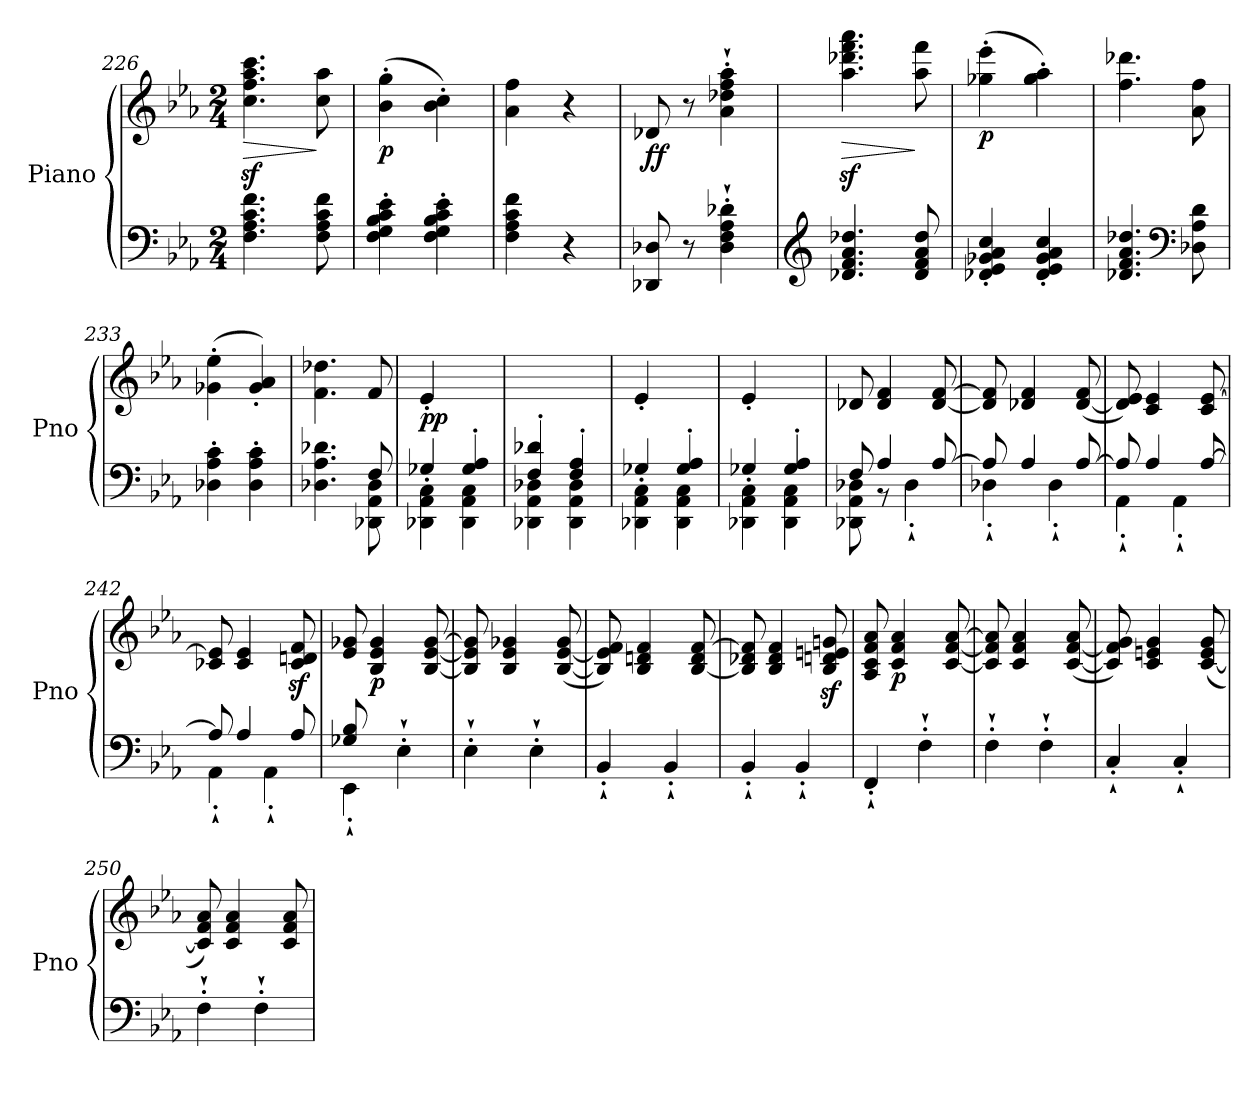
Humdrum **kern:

**kern	**kern	**dynam
*part1	*part1	*part1
*staff2	*staff1	*staff1/2
*I"Piano	*	*
*I'Pno	*	*
*clefF4	*clefG2	*
*k[b-e-a-]	*k[b-e-a-]	*
*M2/4	*M2/4	*
=226	=226	=226
!	!	!LO:HP:b
4.F\ 4.A-\ 4.c\ 4.f\	4.cc\z< 4.ff\z< 4.aa-\z< 4.ccc\z<	>
8F\ 8A-\ 8c\ 8f\	8cc\ 8aa-\	]
=227	=227	=227
!	!	!LO:DY:b
4F\' 4G\' 4B-\' 4c\' 4e-\'	(>4b-\' 4gg\'	p
4F\' 4G\' 4B-\' 4c\' 4e-\'	4b-\' 4cc\')	.
=228	=228	=228
4F\ 4A-\ 4c\ 4f\	4a-\ 4ff\	.
4r	4r	.
=229	=229	=229
!	!	!LO:DY:b
8DD-X/ 8D-X/	8d-X/	ff
8r	8r	.
4D-\'` 4F\'` 4A-\'` 4d-X\'`	4a-\'` 4dd-X\'` 4ff\'` 4aa-\'`	.
=230	=230	=230
*clefG2	*	*
!	!	!LO:HP:b
4.d-X/ 4.f/ 4.a-/ 4.dd-X/	4.aa-\z< 4.ddd-X\z< 4.fff\z< 4.aaa-\z<	>
8d-/ 8f/ 8a-/ 8dd-/	8aa-\ 8fff\	]
=231	=231	=231
!	!	!LO:DY:b
4d-X/' 4e-/' 4g-X/' 4a-/' 4cc/'	(>4gg-X\' 4eee-\'	p
4d-/' 4e-/' 4g-/' 4a-/' 4cc/'	4gg-\' 4aa-\')	.
!!LO:LB:g=z
=232	=232	=232
4.d-X/ 4.f/ 4.a-/ 4.dd-X/	4.ff\ 4.ddd-X\	.
*clefF4	*	*
8D-X\ 8A-\ 8d-\	8a-\ 8ff\	.
!!LO:PB:g=z
=233	=233	=233
!	!	!LO:DY:b
4D-X\' 4A-\' 4c\'	(>4g-X\' 4ee-\'	other-dynamics
4D-\' 4A-\' 4c\'	4g-/' 4a-/')	.
=234	=234	=234
*^	*^	*
4.ryy	4.D-X\ 4.A-\ 4.d-X\	4.f\ 4.dd-X\	4.ryy	.
8F/	8DD-X\ 8AA-\ 8D-\	8f/	8ryy	.
=235	=235	=235	=235	=235
*	*^	*	*	*
!	!	!	!	!	!LO:DY:b
4ryy	4G-X'/	4DD-X\ 4AA-\ 4C\	(>4e-'/	4ryy	pp
4G-/' 4A-/')	4ryy	4DD-\ 4AA-\ 4C\	4ryy	4ryy	.
*	*v	*v	*	*	*
*	*	*v	*v	*
=236	=236	=236	=236
4F/' 4d-X/'	4DD-X\ 4AA-\ 4D-X\	2ryy	.
4F/' 4A-/'	4DD-\ 4AA-\ 4D-\	.	.
=237	=237	=237	=237
*	*^	*^	*
4ryy	4G-X'/	4DD-X\ 4AA-\ 4C\	(>4e-'/	4ryy	.
4G-/' 4A-/')	4ryy	4DD-\ 4AA-\ 4C\	4ryy	4ryy	.
=238	=238	=238	=238	=238	=238
4ryy	4G-X'/	4DD-X\ 4AA-\ 4C\	(>4e-'/	4ryy	.
4G-/' 4A-/')	4ryy	4DD-\ 4AA-\ 4C\	4ryy	4ryy	.
*	*v	*v	*	*	*
*	*	*v	*v	*
=239	=239	=239	=239
8F/	8DD-X\ 8AA-\ 8D-X\	8d-X/	.
4A-/	8rBB	4d-/ 4f/	.
.	4D-'`\	.	.
[8A-/	.	[8d-/ [8f/	.
=240	=240	=240	=240
8A-/]	4D-X'`\	8d-/] 8f/]	.
4A-/	.	4d-X/ 4f/	.
.	4D-'`\	.	.
[8A-/	.	(>[8d-/ 8f/	.
=241	=241	=241	=241
8A-/]	4AA-'`\	8d-/] 8e-/)	.
!	!	!	!LO:DY:b
4A-/	.	4c/ 4e-/	other-dynamics
.	4AA-'`\	.	.
[8A-/	.	8c/ [8e-/	.
!!LO:LB:g=z
=242	=242	=242	=242
8A-/]	4AA-'`\	8c-X/ 8e-/]	.
4A-/	.	4c-/ 4e-/	.
.	4AA-'`\	.	.
8A-/	.	8c-/z< 8dn/z< 8f/z<	.
!!LO:PB:g=z
=243	=243	=243	=243
*	*	*^	*
8G-X/ 8B-/	4EE-'`\	8e-/ 8g-X/	8ryy	.
!	!	!	!	!LO:DY:b
4.ryy	.	4B-/ 4e-/ 4g-/	4.ryy	p
.	4E-'`\	.	.	.
.	.	[8B-/ [8e-/ [8g-/	.	.
*v	*v	*	*	*
*	*v	*v	*
=244	=244	=244
4E-'`\	8B-/] 8e-/] 8g-/]	.
.	4B-/ 4e-/ 4g-X/	.
4E-'`\	.	.
.	(>[8B-/ [8e-/ 8g-/	.
=245	=245	=245
4BB-'`/	8B-/] 8e-/] 8f/)	.
!	!	!LO:DY:b
.	4B-/ 4dn/ 4f/	other-dynamics
4BB-'`/	.	.
.	[8B-/ 8d/ [8f/	.
=246	=246	=246
4BB-'`/	8B-/] 8d-X/ 8f/]	.
.	4B-/ 4d-/ 4f/	.
4BB-'`/	.	.
.	8B-/z< 8dn/z< 8en/z< 8gn/z<	.
=247	=247	=247
4FF'`/	8A-/ 8c/ 8f/ 8a-/	.
!	!	!LO:DY:b
.	4c/ 4f/ 4a-/	p
4F'`\	.	.
.	[8c/ [8f/ [8a-/	.
=248	=248	=248
4F'`\	8c/] 8f/] 8a-/]	.
.	4c/ 4f/ 4a-/	.
4F'`\	.	.
.	(>[8c/ [8f/ 8a-/	.
=249	=249	=249
4C'`/	8c/] 8f/] 8g/)	.
.	4c/ 4en/ 4g/	.
4C'`/	.	.
.	(>[8c/ 8e/ 8g/	.
!!LO:LB:g=z
=250	=250	=250
4F'`\	8c/] 8f/ 8a-/)	.
.	4c/ 4f/ 4a-/	.
4F'`\	.	.
.	8c/ 8f/ 8a-/	.
=	=	=
*-	*-	*-
